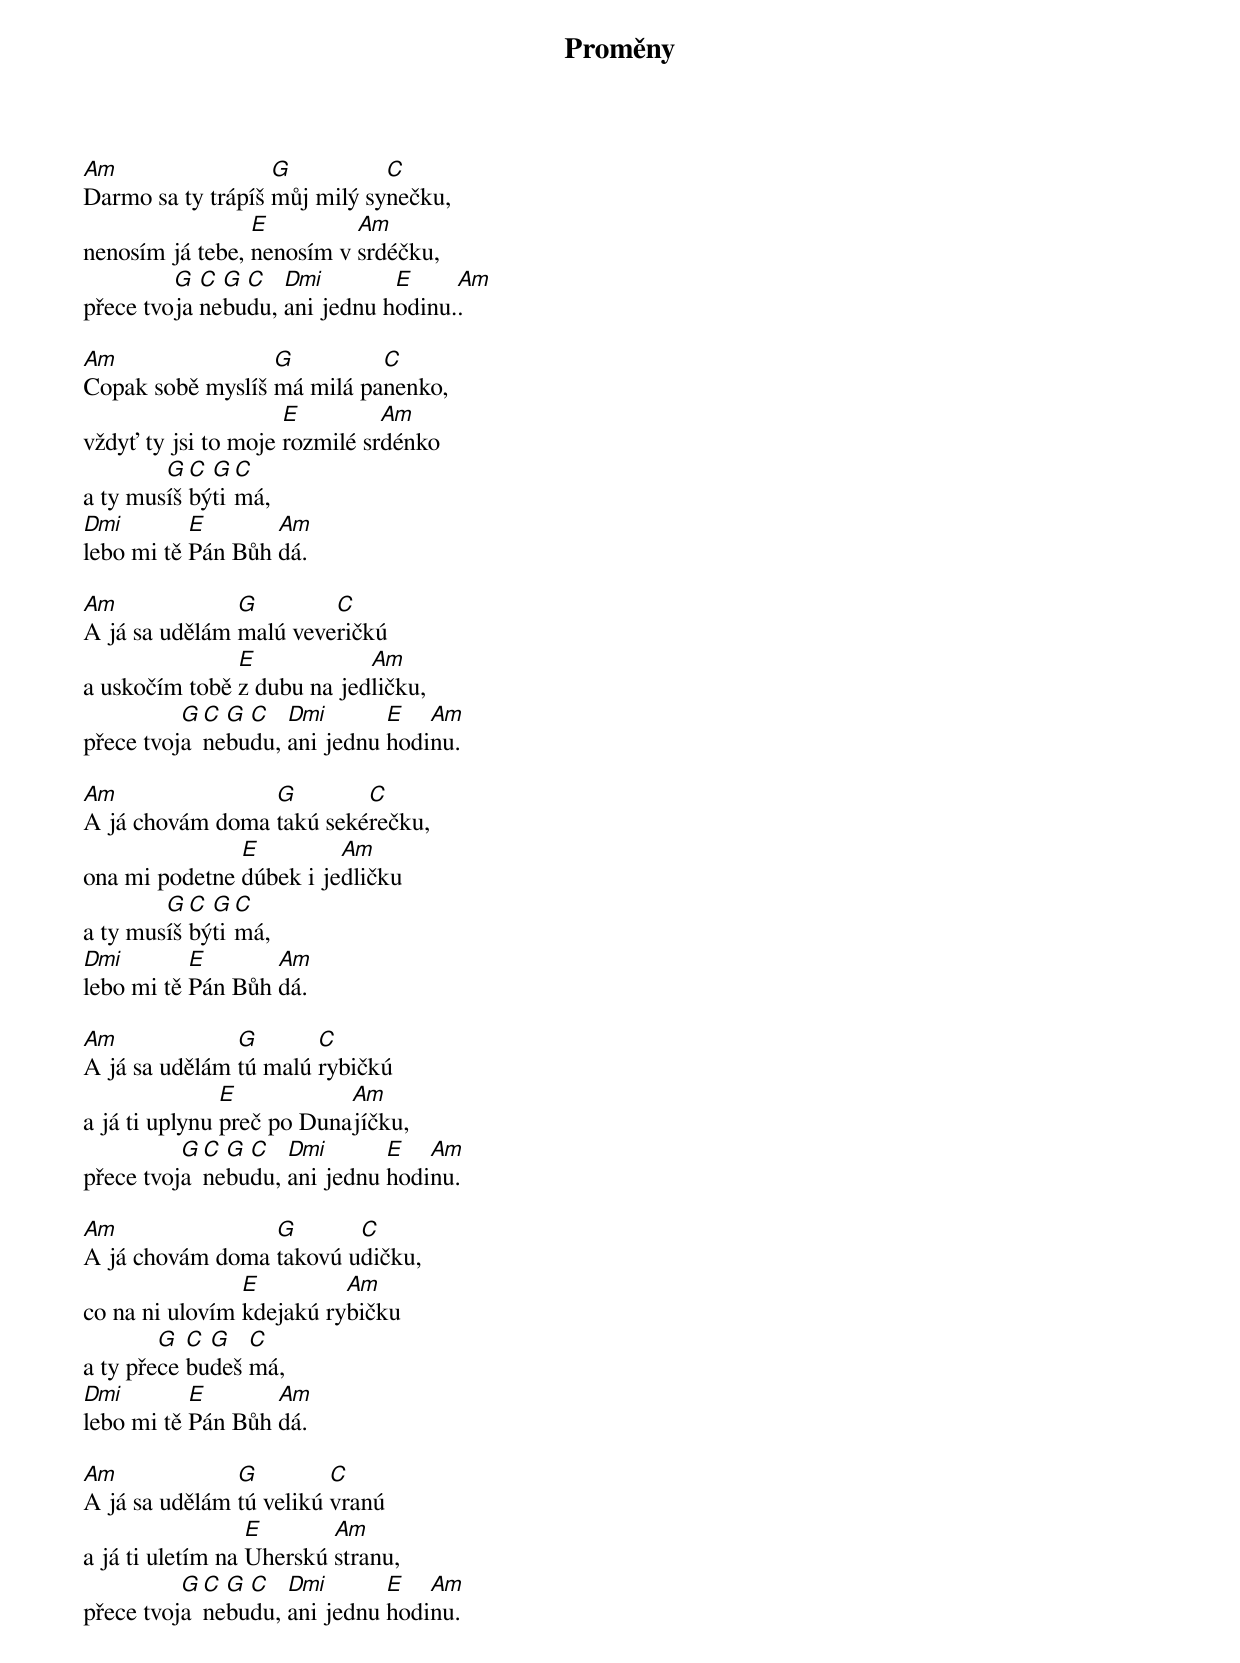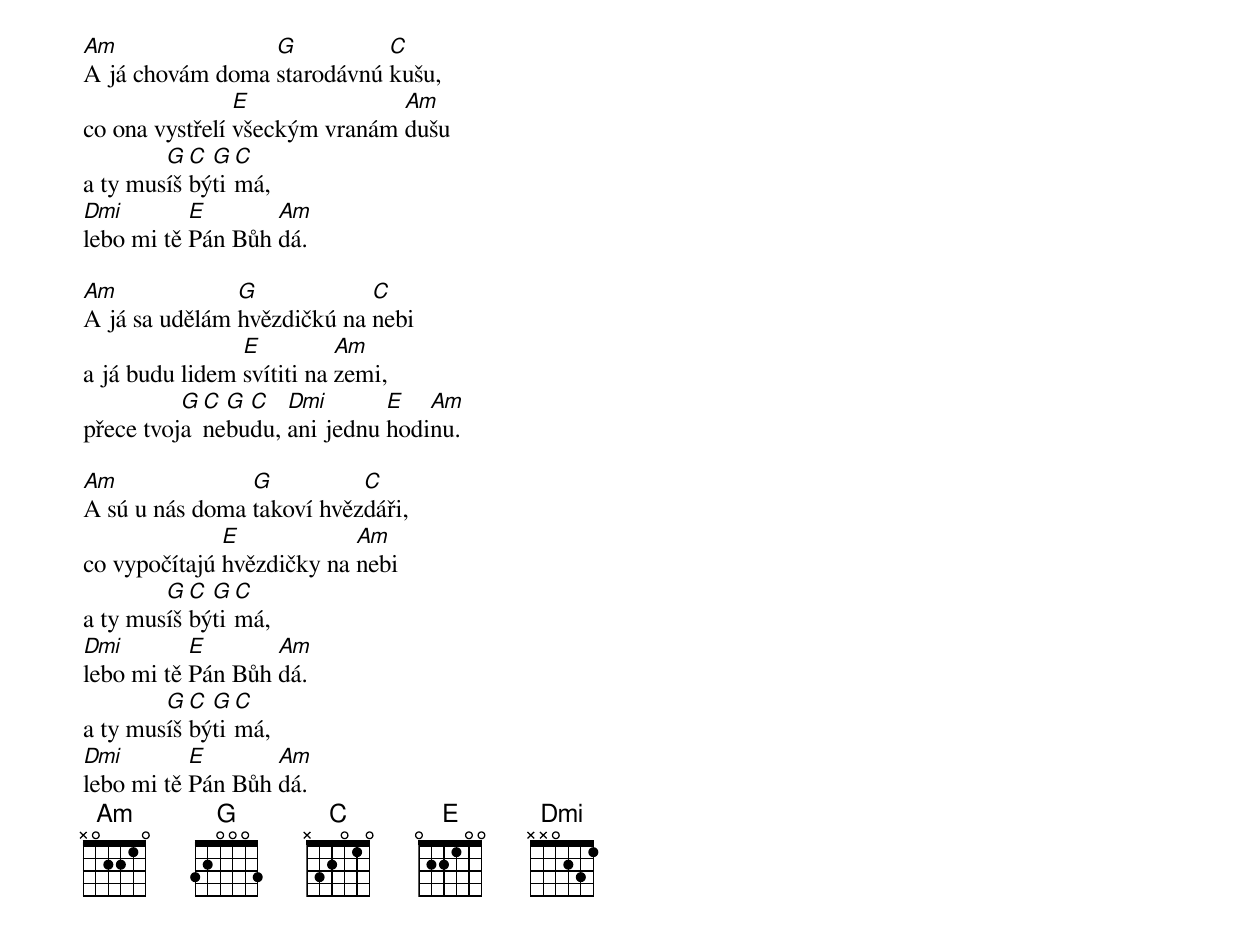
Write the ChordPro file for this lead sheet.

{title: Proměny}
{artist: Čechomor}

[Am]Darmo sa ty trápíš [G]můj milý sy[C]nečku,
nenosím já tebe, [E]nenosím v [Am]srdéčku,
přece tvo[G]ja [C]ne[G]bu[C]du, [Dmi]ani jednu h[E]odinu.[Am].

[Am]Copak sobě myslíš [G]má milá pa[C]nenko,
vždyť ty jsi to moje [E]rozmilé sr[Am]dénko
a ty mus[G]íš [C]bý[G]ti [C]má,
[Dmi]lebo mi tě [E]Pán Bůh [Am]dá.

[Am]A já sa udělám [G]malú veve[C]ričkú
a uskočím tobě [E]z dubu na jed[Am]ličku,
přece tvoj[G]a [C]ne[G]bu[C]du, [Dmi]ani jednu [E]hodi[Am]nu.

[Am]A já chovám doma [G]takú seké[C]rečku,
ona mi podetne [E]dúbek i je[Am]dličku
a ty mus[G]íš [C]bý[G]ti [C]má,
[Dmi]lebo mi tě [E]Pán Bůh [Am]dá.

[Am]A já sa udělám [G]tú malú [C]rybičkú
a já ti uplynu [E]preč po Duna[Am]jíčku,
přece tvoj[G]a [C]ne[G]bu[C]du, [Dmi]ani jednu [E]hodi[Am]nu.

[Am]A já chovám doma [G]takovú u[C]dičku,
co na ni ulovím [E]kdejakú ry[Am]bičku
a ty pře[G]ce [C]bu[G]deš [C]má,
[Dmi]lebo mi tě [E]Pán Bůh [Am]dá.

[Am]A já sa udělám [G]tú velikú [C]vranú
a já ti uletím na [E]Uherskú [Am]stranu,
přece tvoj[G]a [C]ne[G]bu[C]du, [Dmi]ani jednu [E]hodi[Am]nu.

[Am]A já chovám doma [G]starodávnú [C]kušu,
co ona vystřelí [E]všeckým vranám [Am]dušu
a ty mus[G]íš [C]bý[G]ti [C]má,
[Dmi]lebo mi tě [E]Pán Bůh [Am]dá.

[Am]A já sa udělám [G]hvězdičkú na [C]nebi
a já budu lidem [E]svítiti na [Am]zemi,
přece tvoj[G]a [C]ne[G]bu[C]du, [Dmi]ani jednu [E]hodi[Am]nu.

[Am]A sú u nás doma [G]takoví hvěz[C]dáři,
co vypočítajú [E]hvězdičky na [Am]nebi
a ty mus[G]íš [C]bý[G]ti [C]má,
[Dmi]lebo mi tě [E]Pán Bůh [Am]dá.
a ty mus[G]íš [C]bý[G]ti [C]má,
[Dmi]lebo mi tě [E]Pán Bůh [Am]dá.
